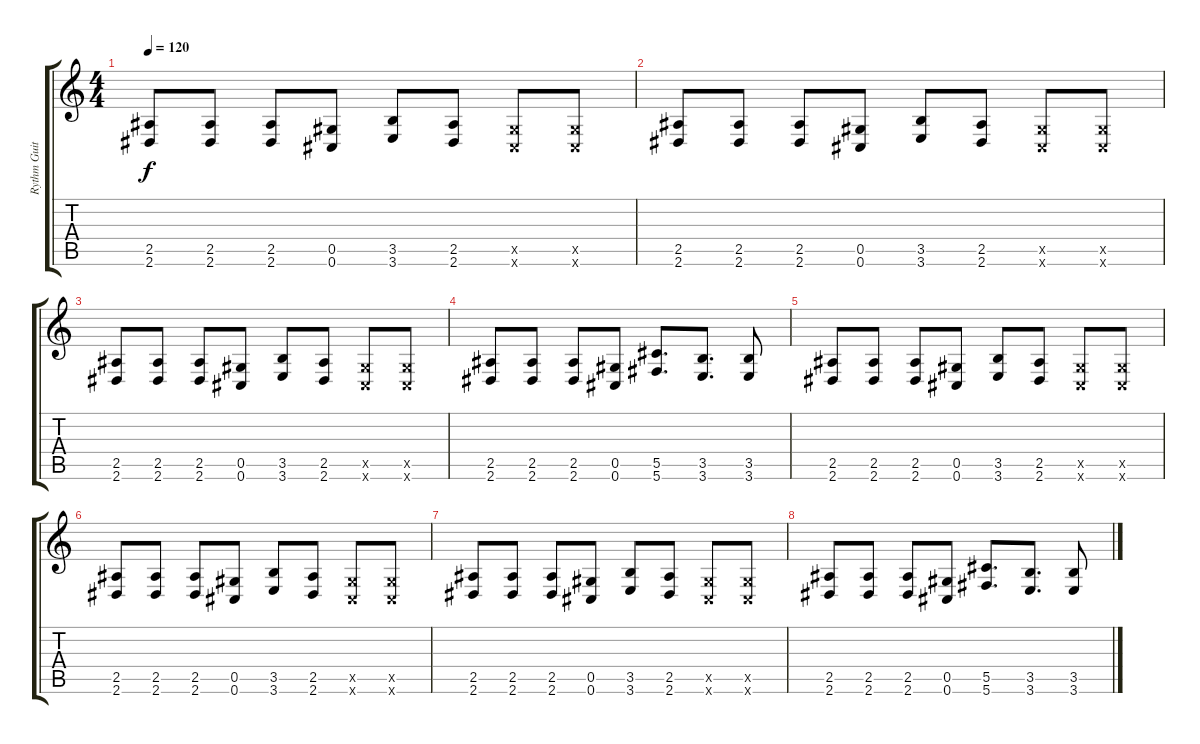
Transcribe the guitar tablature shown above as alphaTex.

\track ("Rythm Guitar 1" "Rythm Guit") {instrument distortionguitar}
\staff {score tabs}
\tuning (Eb4 Bb3 Gb3 Db3 Ab2 Db2) {hide}
\ts (4 4)
\tempo 120
\clef g2
\ks c
(2.5 2.6).8{dy f} (2.5 2.6).8 (2.5 2.6).8 (0.5 0.6).8 (3.5 3.6).8 (2.5 2.6).8 (0.5{x} 0.6{x}).8 (0.5{x} 0.6{x}).8 |
(2.5 2.6).8 (2.5 2.6).8 (2.5 2.6).8 (0.5 0.6).8 (3.5 3.6).8 (2.5 2.6).8 (0.5{x} 0.6{x}).8 (0.5{x} 0.6{x}).8 |
(2.5 2.6).8 (2.5 2.6).8 (2.5 2.6).8 (0.5 0.6).8 (3.5 3.6).8 (2.5 2.6).8 (0.5{x} 0.6{x}).8 (0.5{x} 0.6{x}).8 |
(2.5 2.6).8 (2.5 2.6).8 (2.5 2.6).8 (0.5 0.6).8 (5.5 5.6).8{d} (3.5 3.6).8{d} (3.5 3.6).8 |
(2.5 2.6).8 (2.5 2.6).8 (2.5 2.6).8 (0.5 0.6).8 (3.5 3.6).8 (2.5 2.6).8 (0.5{x} 0.6{x}).8 (0.5{x} 0.6{x}).8 |
(2.5 2.6).8 (2.5 2.6).8 (2.5 2.6).8 (0.5 0.6).8 (3.5 3.6).8 (2.5 2.6).8 (0.5{x} 0.6{x}).8 (0.5{x} 0.6{x}).8 |
(2.5 2.6).8 (2.5 2.6).8 (2.5 2.6).8 (0.5 0.6).8 (3.5 3.6).8 (2.5 2.6).8 (0.5{x} 0.6{x}).8 (0.5{x} 0.6{x}).8 |
(2.5 2.6).8 (2.5 2.6).8 (2.5 2.6).8 (0.5 0.6).8 (5.5 5.6).8{d} (3.5 3.6).8{d} (3.5 3.6).8
